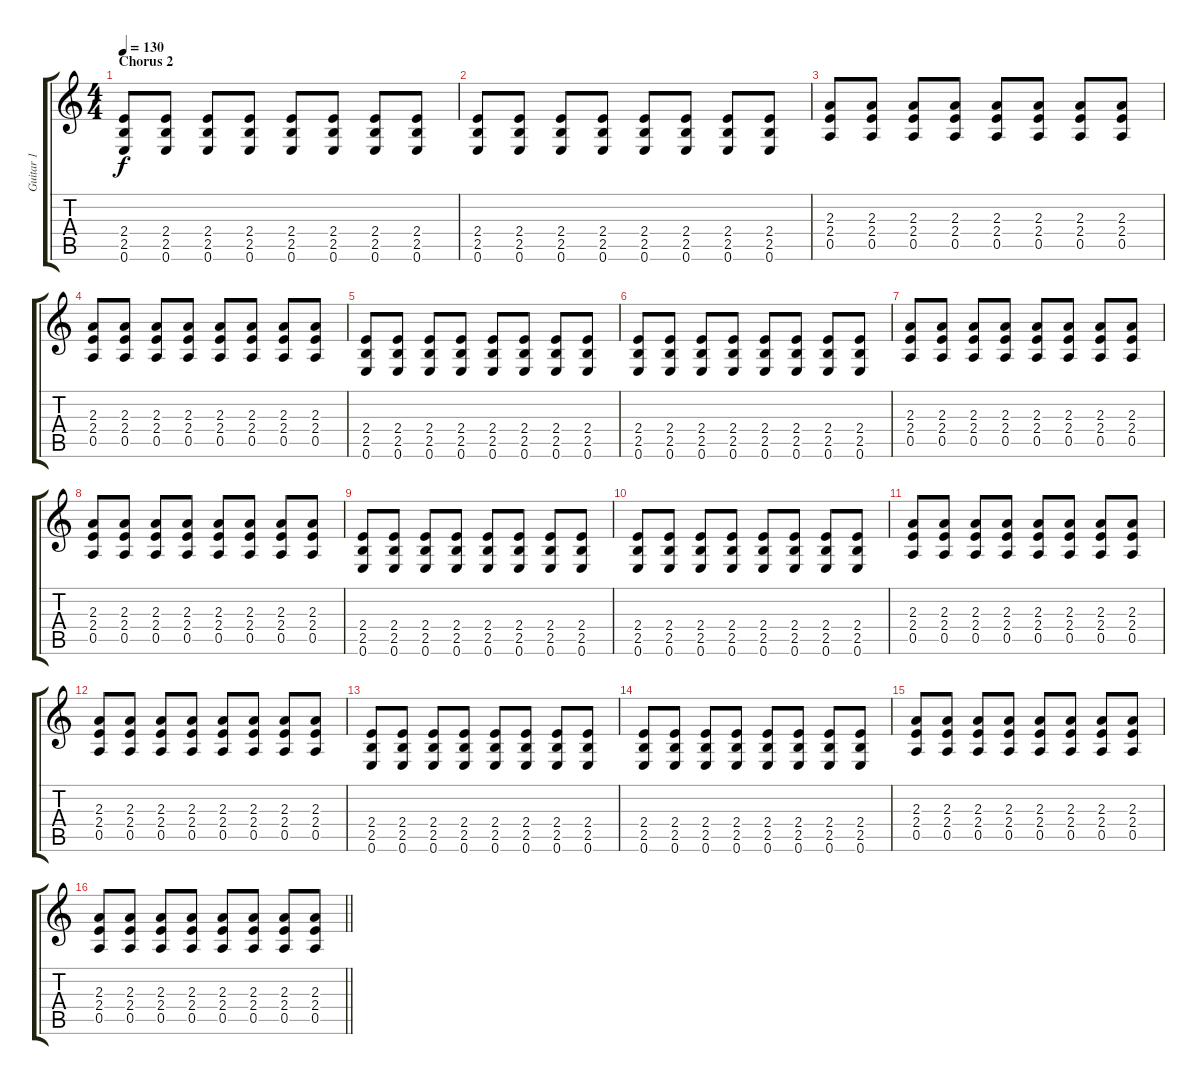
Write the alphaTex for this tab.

\track ("Guitar 1" "Guitar 1") {instrument acousticguitarsteel}
\staff {score tabs}
\tuning (E4 B3 G3 D3 A2 E2) {hide}
\ts (4 4)
\section ("" "Chorus 2")
\tempo 130
\clef g2
\ks c
(2.4 2.5 0.6).8{dy f instrument overdrivenguitar} (2.4 2.5 0.6).8 (2.4 2.5 0.6).8 (2.4 2.5 0.6).8 (2.4 2.5 0.6).8 (2.4 2.5 0.6).8 (2.4 2.5 0.6).8 (2.4 2.5 0.6).8 |
(2.4 2.5 0.6).8 (2.4 2.5 0.6).8 (2.4 2.5 0.6).8 (2.4 2.5 0.6).8 (2.4 2.5 0.6).8 (2.4 2.5 0.6).8 (2.4 2.5 0.6).8 (2.4 2.5 0.6).8 |
(2.3 2.4 0.5).8 (2.3 2.4 0.5).8 (2.3 2.4 0.5).8 (2.3 2.4 0.5).8 (2.3 2.4 0.5).8 (2.3 2.4 0.5).8 (2.3 2.4 0.5).8 (2.3 2.4 0.5).8 |
(2.3 2.4 0.5).8 (2.3 2.4 0.5).8 (2.3 2.4 0.5).8 (2.3 2.4 0.5).8 (2.3 2.4 0.5).8 (2.3 2.4 0.5).8 (2.3 2.4 0.5).8 (2.3 2.4 0.5).8 |
(2.4 2.5 0.6).8 (2.4 2.5 0.6).8 (2.4 2.5 0.6).8 (2.4 2.5 0.6).8 (2.4 2.5 0.6).8 (2.4 2.5 0.6).8 (2.4 2.5 0.6).8 (2.4 2.5 0.6).8 |
(2.4 2.5 0.6).8 (2.4 2.5 0.6).8 (2.4 2.5 0.6).8 (2.4 2.5 0.6).8 (2.4 2.5 0.6).8 (2.4 2.5 0.6).8 (2.4 2.5 0.6).8 (2.4 2.5 0.6).8 |
(2.3 2.4 0.5).8 (2.3 2.4 0.5).8 (2.3 2.4 0.5).8 (2.3 2.4 0.5).8 (2.3 2.4 0.5).8 (2.3 2.4 0.5).8 (2.3 2.4 0.5).8 (2.3 2.4 0.5).8 |
(2.3 2.4 0.5).8 (2.3 2.4 0.5).8 (2.3 2.4 0.5).8 (2.3 2.4 0.5).8 (2.3 2.4 0.5).8 (2.3 2.4 0.5).8 (2.3 2.4 0.5).8 (2.3 2.4 0.5).8 |
(2.4 2.5 0.6).8 (2.4 2.5 0.6).8 (2.4 2.5 0.6).8 (2.4 2.5 0.6).8 (2.4 2.5 0.6).8 (2.4 2.5 0.6).8 (2.4 2.5 0.6).8 (2.4 2.5 0.6).8 |
(2.4 2.5 0.6).8 (2.4 2.5 0.6).8 (2.4 2.5 0.6).8 (2.4 2.5 0.6).8 (2.4 2.5 0.6).8 (2.4 2.5 0.6).8 (2.4 2.5 0.6).8 (2.4 2.5 0.6).8 |
(2.3 2.4 0.5).8 (2.3 2.4 0.5).8 (2.3 2.4 0.5).8 (2.3 2.4 0.5).8 (2.3 2.4 0.5).8 (2.3 2.4 0.5).8 (2.3 2.4 0.5).8 (2.3 2.4 0.5).8 |
(2.3 2.4 0.5).8 (2.3 2.4 0.5).8 (2.3 2.4 0.5).8 (2.3 2.4 0.5).8 (2.3 2.4 0.5).8 (2.3 2.4 0.5).8 (2.3 2.4 0.5).8 (2.3 2.4 0.5).8 |
(2.4 2.5 0.6).8 (2.4 2.5 0.6).8 (2.4 2.5 0.6).8 (2.4 2.5 0.6).8 (2.4 2.5 0.6).8 (2.4 2.5 0.6).8 (2.4 2.5 0.6).8 (2.4 2.5 0.6).8 |
(2.4 2.5 0.6).8 (2.4 2.5 0.6).8 (2.4 2.5 0.6).8 (2.4 2.5 0.6).8 (2.4 2.5 0.6).8 (2.4 2.5 0.6).8 (2.4 2.5 0.6).8 (2.4 2.5 0.6).8 |
(2.3 2.4 0.5).8 (2.3 2.4 0.5).8 (2.3 2.4 0.5).8 (2.3 2.4 0.5).8 (2.3 2.4 0.5).8 (2.3 2.4 0.5).8 (2.3 2.4 0.5).8 (2.3 2.4 0.5).8 |
\barLineRight lightlight
(2.3 2.4 0.5).8 (2.3 2.4 0.5).8 (2.3 2.4 0.5).8 (2.3 2.4 0.5).8 (2.3 2.4 0.5).8 (2.3 2.4 0.5).8 (2.3 2.4 0.5).8 (2.3 2.4 0.5).8
